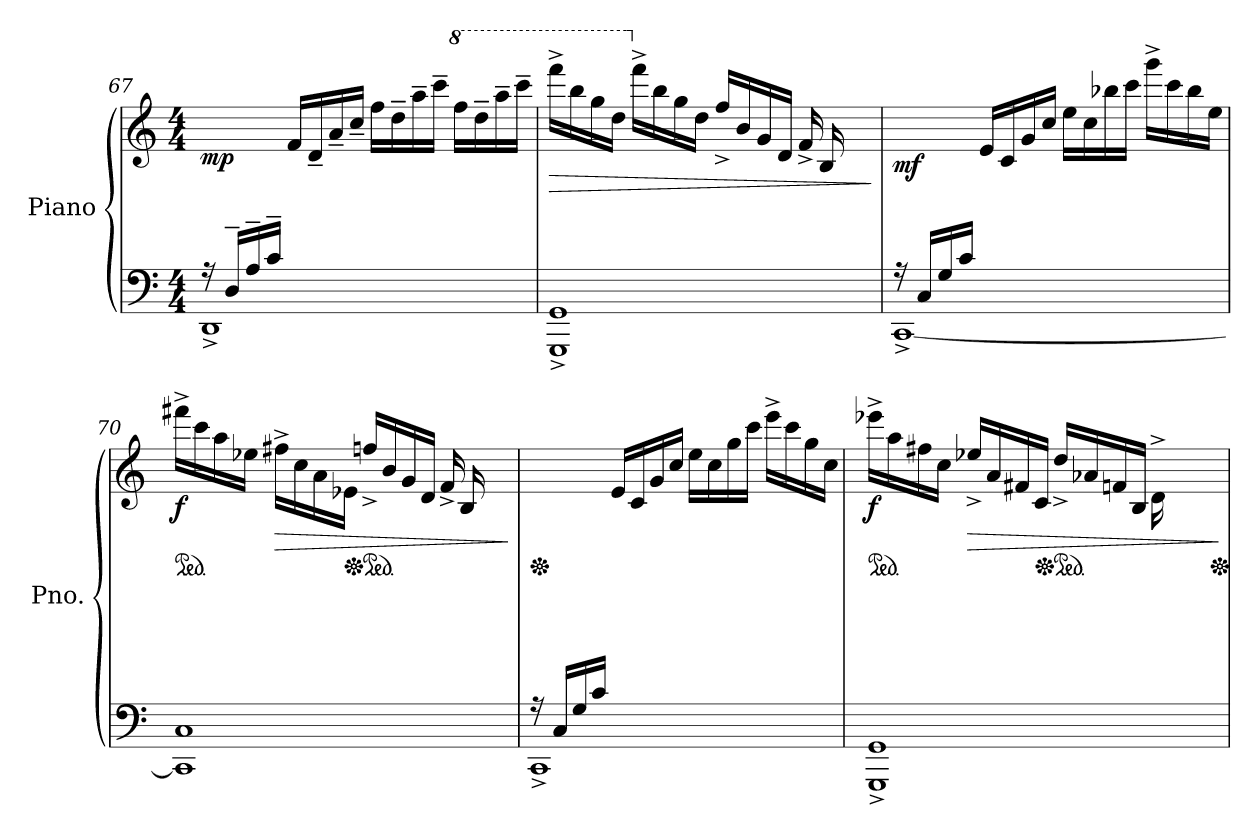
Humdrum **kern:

**kern	**kern	**dynam
*part1	*part1	*part1
*staff2	*staff1	*staff1/2
*I"Piano	*	*
*I'Pno.	*	*
*clefF4	*clefG2	*
*k[]	*k[]	*
*M4/4	*M4/4	*
=67	=67	=67
*^	*	*
!	!	!	!LO:DY:b
16r	1DD^	4ryy	mp
16D~/LL	.	.	.
16A~/	.	.	.
16c~/JJ	.	.	.
4ryy	.	16f/LL	.
.	.	16d~/	.
.	.	16a~/	.
.	.	16cc~/JJ	.
2ryy	.	16ff\LL	.
.	.	16dd~\	.
.	.	16aa~\	.
.	.	16ccc~\JJ	.
*	*	*8va	*
.	.	16fff\LL	.
.	.	16ddd~\	.
.	.	16aaa~\	.
.	.	16cccc~\JJ	.
=68	=68	=68	=68
!	!	!	!LO:HP:b
*	*	*^	*
2.ryy	1GGG^ 1GG^	16ffff^\LL	2.ryy	>
.	.	16bbb\	.	.
.	.	16ggg\	.	.
.	.	16ddd\JJ	.	.
*	*	*X8va	*	*
.	.	16fff^\LL	.	.
.	.	16bb\	.	.
.	.	16gg\	.	.
.	.	16dd\JJ	.	.
*	*	*MM160	*	*
.	.	16ff^/LL	.	.
.	.	16b/	.	.
.	.	16g/	.	.
.	.	16d/JJ	.	.
*	*	*MM135	*	*
8ryy	.	16ryy	16f^/LL	.
.	.	16ryy	16B/	.
16G/	.	16ryy	8ryy	.
16D/JJ	.	16ryy	.	.
*v	*v	*	*	*
*	*v	*v	*
.	.	]
=69	=69	=69
*	*MM178	*
*^	*	*
!	!	!	!LO:DY:b
16r	[1CC^	4ryy	mf
16C/LL	.	.	.
16G/	.	.	.
16c/JJ	.	.	.
4ryy	.	16e/LL	.
.	.	16c/	.
.	.	16g/	.
.	.	16cc/JJ	.
2ryy	.	16ee\LL	.
.	.	16cc\	.
.	.	16bb-X\	.
.	.	16ccc\JJ	.
.	.	16ggg^\LL	.
.	.	16ccc\	.
.	.	16bb-\	.
.	.	16ee\JJ	.
=70	=70	=70	=70
*	*	*ped	*
*	*	*^	*
!	!	!	!	!LO:DY:b
2.ryy	1CC] 1C	16fff#X^\LL	2.ryy	f
.	.	16ccc\	.	.
.	.	16aa\	.	.
.	.	16ee-X\JJ	.	.
!	!	!	!	!LO:HP:b
.	.	16ff#X^\LL	.	>
.	.	16cc\	.	.
.	.	16a\	.	.
.	.	16e-X\JJ	.	.
*	*	*Xped	*	*
*	*	*ped	*	*
.	.	16ffn^/LL	.	.
.	.	16b/	.	.
.	.	16g/	.	.
.	.	16d/JJ	.	.
8ryy	.	16ryy	16f^/LL	.
.	.	16ryy	16B/	.
16G/	.	16ryy	8ryy	.
16D/JJ	.	16ryy	.	.
*v	*v	*	*	*
*	*v	*v	*
.	.	]
=71	=71	=71
*^	*	*
*	*	*Xped	*
16r	1CC^	4ryy	.
16C/LL	.	.	.
16G/	.	.	.
16c/JJ	.	.	.
4ryy	.	16e/LL	.
.	.	16c/	.
.	.	16g/	.
.	.	16cc/JJ	.
2ryy	.	16ee\LL	.
.	.	16cc\	.
.	.	16gg\	.
.	.	16ccc\JJ	.
.	.	16eee^\LL	.
.	.	16ccc\	.
.	.	16gg\	.
.	.	16cc\JJ	.
=72	=72	=72	=72
*	*	*ped	*
*	*	*^	*
!	!	!	!	!LO:DY:b
2.ryy	1GGG^ 1GG^	16eee-X^\LL	2.ryy	f
.	.	16aa\	.	.
.	.	16ff#X\	.	.
.	.	16cc\JJ	.	.
!	!	!	!	!LO:HP:b
.	.	16ee-X^/LL	.	>
.	.	16a/	.	.
.	.	16f#X/	.	.
.	.	16c/JJ	.	.
*	*	*Xped	*	*
*	*	*ped	*	*
.	.	16dd^/LL	.	.
.	.	16a-X/	.	.
.	.	16fn/	.	.
.	.	16B/JJ	.	.
16ryy	.	16ryy	16d^\LL	.
16A-X/	.	16ryy	8.ryy	.
16F/	.	16ryy	.	.
16BB/JJ	.	16ryy	.	.
*v	*v	*	*	*
*	*v	*v	*
.	.	]
*	*Xped	*
=	=	=
*-	*-	*-
